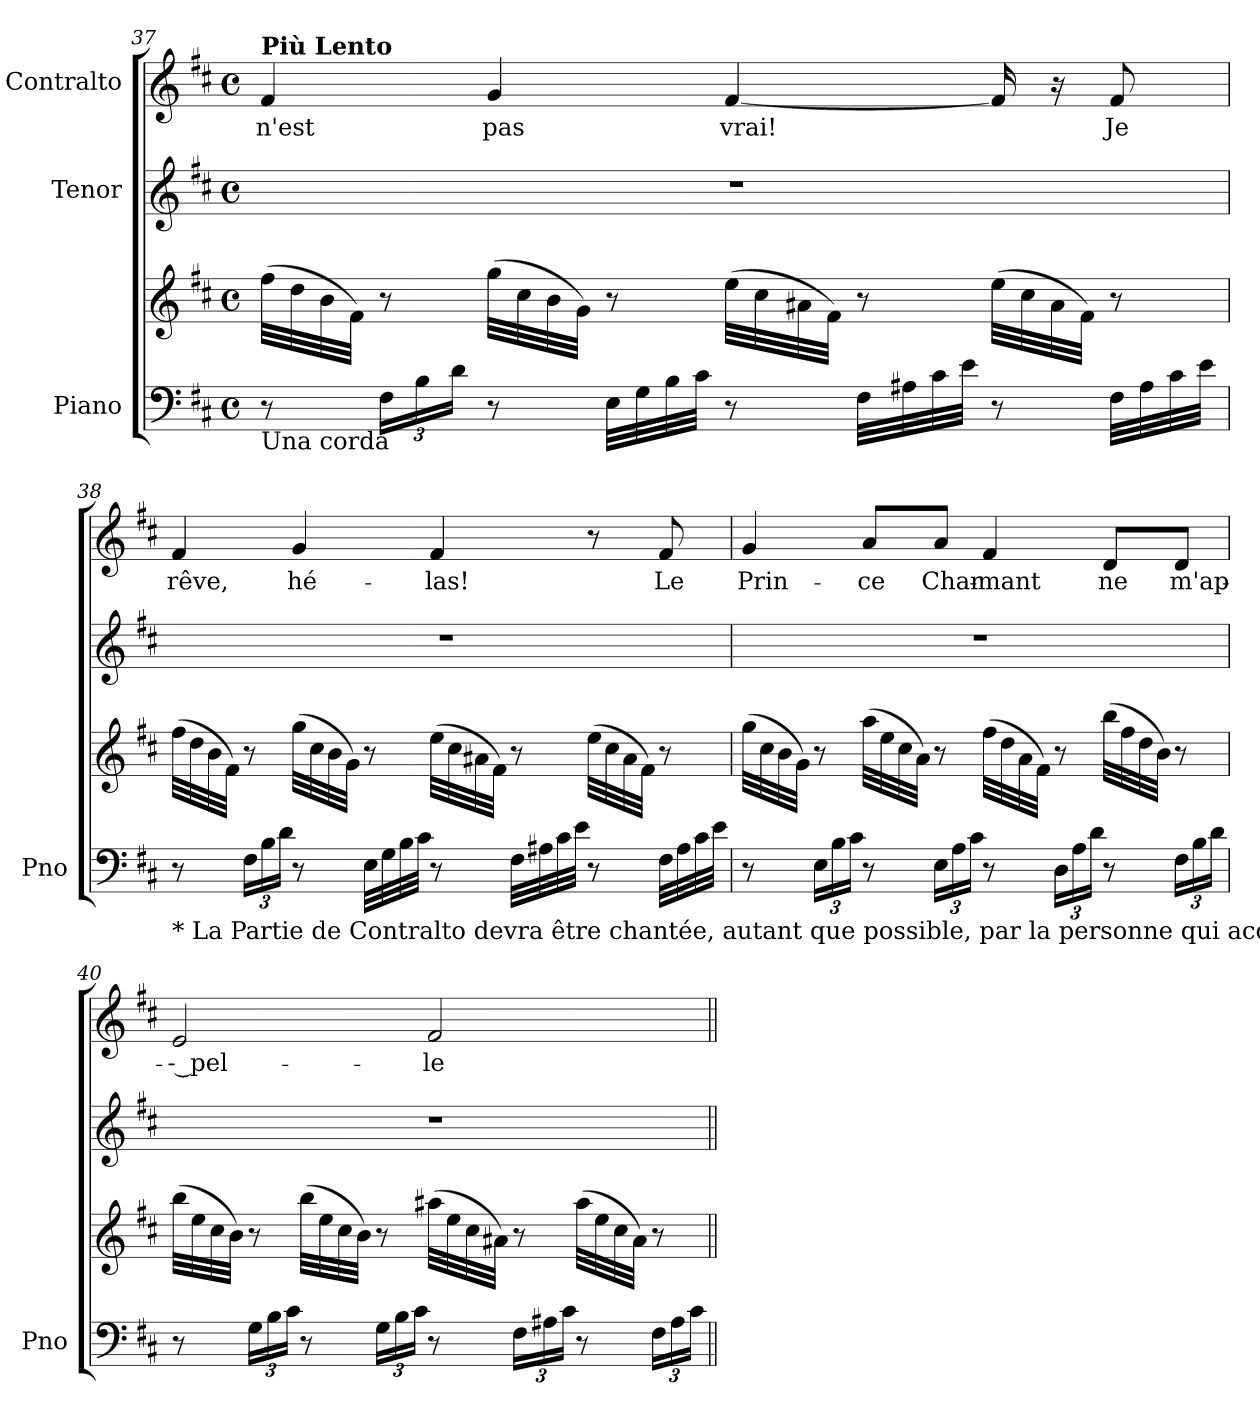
**kern	**kern	**kern	**kern	**text
*part3	*part3	*part2	*part1	*part1
*staff4	*staff3	*staff2	*staff1	*staff1
*I"Piano	*	*I"Tenor	*I"Contralto	*
*I'Pno	*	*	*	*
*clefF4	*clefG2	*clefG2	*clefG2	*
*k[f#c#]	*k[f#c#]	*k[f#c#]	*k[f#c#]	*
*M4/4	*M4/4	*M4/4	*M4/4	*
*met(c)	*met(c)	*met(c)	*met(c)	*
=37	=37	=37	=37	=37
!	!	!	!LO:TX:a:B:t=Più Lento	!
!LO:TX:b:t=Una corda	!	!	!	!
8r	(32ff#\LLL	1r	4f#/	n'est
.	32dd\	.	.	.
.	32b\	.	.	.
.	32f#\JJJ)	.	.	.
*Xbrackettup	*	*	*	*
24F#\LL	8r	.	.	.
24B\	.	.	.	.
24d\JJ	.	.	.	.
8r	(32gg\LLL	.	4g/	pas
.	32cc#\	.	.	.
.	32b\	.	.	.
.	32g\JJJ)	.	.	.
32E\LLL	8r	.	.	.
32G\	.	.	.	.
32B\	.	.	.	.
32c#\JJJ	.	.	.	.
8r	(32ee\LLL	.	[4f#/	vrai!
.	32cc#\	.	.	.
.	32a#X\	.	.	.
.	32f#\JJJ)	.	.	.
32F#\LLL	8r	.	.	.
32A#X\	.	.	.	.
32c#\	.	.	.	.
32e\JJJ	.	.	.	.
8r	(32ee\LLL	.	16f#/]	.
.	32cc#\	.	.	.
.	32a#\	.	16r	.
.	32f#\JJJ)	.	.	.
32F#\LLL	8r	.	8f#/	Je
32A#\	.	.	.	.
32c#\	.	.	.	.
32e\JJJ	.	.	.	.
=38	=38	=38	=38	=38
!LO:TX:b:t=* La Partie de Contralto devra être chantée, autant que possible, par la personne qui accompagnera; si cette personne ne peut chanter, la cantatrice se tiendra assise près du piano.	!	!	!	!
8r	(32ff#\LLL	1r	4f#/	rêve,
.	32dd\	.	.	.
.	32b\	.	.	.
.	32f#\JJJ)	.	.	.
24F#\LL	8r	.	.	.
24B\	.	.	.	.
24d\JJ	.	.	.	.
8r	(32gg\LLL	.	4g/	hé-
.	32cc#\	.	.	.
.	32b\	.	.	.
.	32g\JJJ)	.	.	.
32E\LLL	8r	.	.	.
32G\	.	.	.	.
32B\	.	.	.	.
32c#\JJJ	.	.	.	.
8r	(32ee\LLL	.	4f#/	-las!
.	32cc#\	.	.	.
.	32a#X\	.	.	.
.	32f#\JJJ)	.	.	.
32F#\LLL	8r	.	.	.
32A#X\	.	.	.	.
32c#\	.	.	.	.
32e\JJJ	.	.	.	.
8r	(32ee\LLL	.	8r	.
.	32cc#\	.	.	.
.	32a#\	.	.	.
.	32f#\JJJ)	.	.	.
32F#\LLL	8r	.	8f#/	Le
32A#\	.	.	.	.
32c#\	.	.	.	.
32e\JJJ	.	.	.	.
=39	=39	=39	=39	=39
8r	(32gg\LLL	1r	4g/	Prin-
.	32cc#\	.	.	.
.	32b\	.	.	.
.	32g\JJJ)	.	.	.
24E\LL	8r	.	.	.
24B\	.	.	.	.
24c#\JJ	.	.	.	.
8r	(32aa\LLL	.	8a/L	-ce
.	32ee\	.	.	.
.	32cc#\	.	.	.
.	32a\JJJ)	.	.	.
24E\LL	8r	.	8a/J	Char-
24A\	.	.	.	.
24c#\JJ	.	.	.	.
8r	(32ff#\LLL	.	4f#/	-mant
.	32dd\	.	.	.
.	32a\	.	.	.
.	32f#\JJJ)	.	.	.
24D\LL	8r	.	.	.
24A\	.	.	.	.
24d\JJ	.	.	.	.
8r	(32bb\LLL	.	8d/L	ne
.	32ff#\	.	.	.
.	32dd\	.	.	.
.	32b\JJJ)	.	.	.
24F#\LL	8r	.	8d/J	m'ap-
24B\	.	.	.	.
24d\JJ	.	.	.	.
=40	=40	=40	=40	=40
8r	(32bb\LLL	1r	2e/	-- pel-
.	32ee\	.	.	.
.	32cc#\	.	.	.
.	32b\JJJ)	.	.	.
24G\LL	8r	.	.	.
24B\	.	.	.	.
24c#\JJ	.	.	.	.
8r	(32bb\LLL	.	.	.
.	32ee\	.	.	.
.	32cc#\	.	.	.
.	32b\JJJ)	.	.	.
24G\LL	8r	.	.	.
24B\	.	.	.	.
24c#\JJ	.	.	.	.
8r	(32aa#X\LLL	.	2f#/	-le
.	32ee\	.	.	.
.	32cc#\	.	.	.
.	32a#j\JJJ)	.	.	.
24F#\LL	8r	.	.	.
24A#X\	.	.	.	.
24c#\JJ	.	.	.	.
8r	(32aa#\LLL	.	.	.
.	32ee\	.	.	.
.	32cc#\	.	.	.
.	32a#\JJJ)	.	.	.
24F#\LL	8r	.	.	.
24A#\	.	.	.	.
24c#\JJ	.	.	.	.
=||	=||	=||	=||	=||
*-	*-	*-	*-	*-
